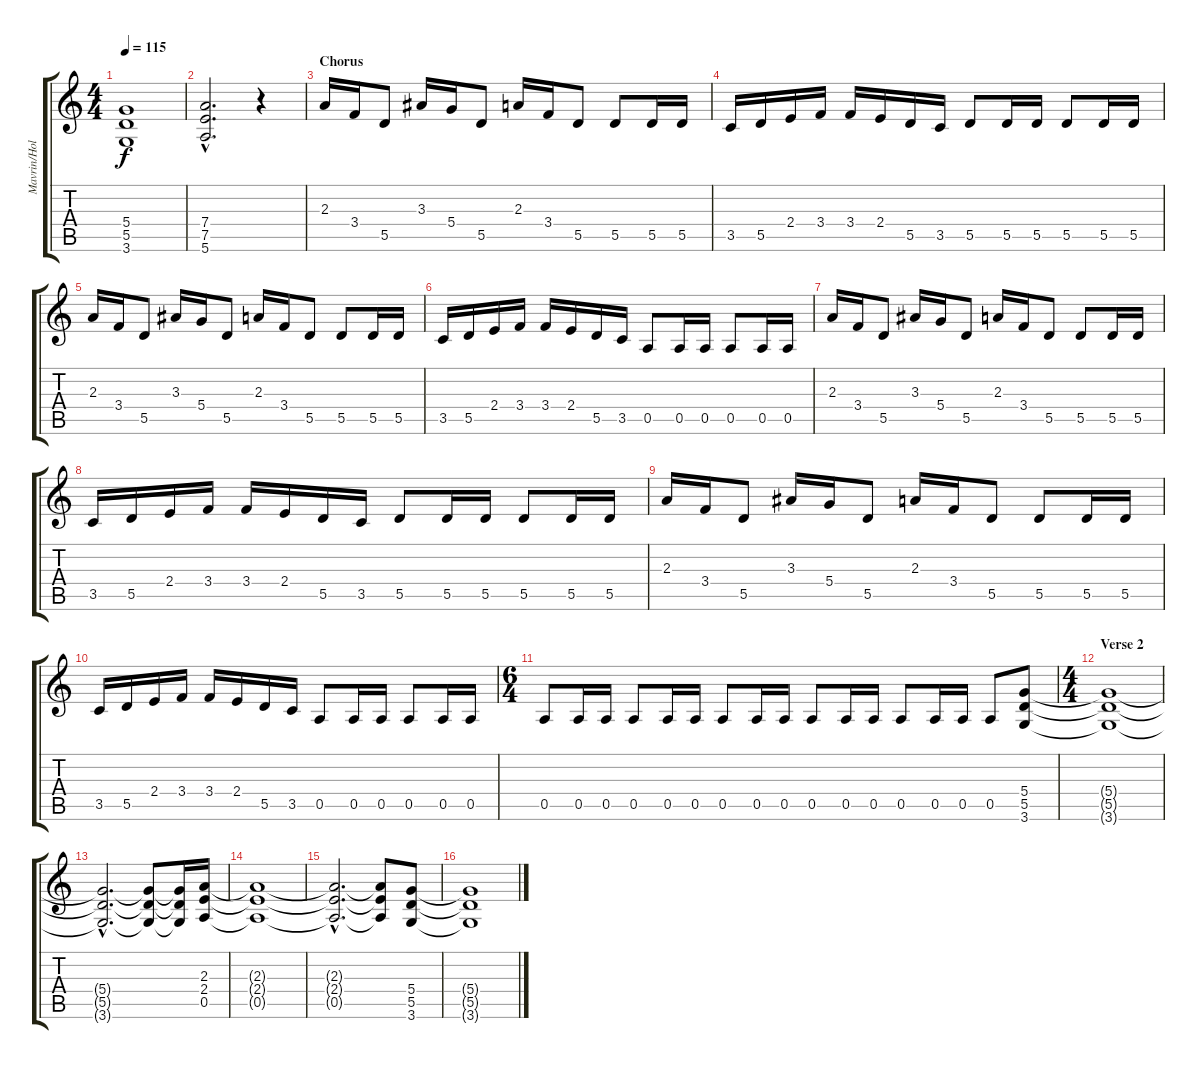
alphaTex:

\track ("Mavrin/Holstinin" "Mavrin/Hol") {instrument distortionguitar}
\staff {score tabs}
\tuning (E4 B3 G3 D3 A2 E2) {hide}
\ts (4 4)
\tempo 115
\clef g2
\ks c
(5.4 5.5 3.6).1{dy f} |
(7.4{hac} 7.5{hac} 5.6{hac}).2{d} r.4 |
\section ("" "Chorus")
2.3.16 3.4.16 5.5.8 3.3.16 5.4.16 5.5.8 2.3.16 3.4.16 5.5.8 5.5.8 5.5.16 5.5.16 |
3.5.16 5.5.16 2.4.16 3.4.16 3.4.16 2.4.16 5.5.16 3.5.16 5.5.8 5.5.16 5.5.16 5.5.8 5.5.16 5.5.16 |
2.3.16 3.4.16 5.5.8 3.3.16 5.4.16 5.5.8 2.3.16 3.4.16 5.5.8 5.5.8 5.5.16 5.5.16 |
3.5.16 5.5.16 2.4.16 3.4.16 3.4.16 2.4.16 5.5.16 3.5.16 0.5.8 0.5.16 0.5.16 0.5.8 0.5.16 0.5.16 |
2.3.16 3.4.16 5.5.8 3.3.16 5.4.16 5.5.8 2.3.16 3.4.16 5.5.8 5.5.8 5.5.16 5.5.16 |
3.5.16 5.5.16 2.4.16 3.4.16 3.4.16 2.4.16 5.5.16 3.5.16 5.5.8 5.5.16 5.5.16 5.5.8 5.5.16 5.5.16 |
2.3.16 3.4.16 5.5.8 3.3.16 5.4.16 5.5.8 2.3.16 3.4.16 5.5.8 5.5.8 5.5.16 5.5.16 |
3.5.16 5.5.16 2.4.16 3.4.16 3.4.16 2.4.16 5.5.16 3.5.16 0.5.8 0.5.16 0.5.16 0.5.8 0.5.16 0.5.16 |
\ts (6 4)
0.5.8 0.5.16 0.5.16 0.5.8 0.5.16 0.5.16 0.5.8 0.5.16 0.5.16 0.5.8 0.5.16 0.5.16 0.5.8 0.5.16 0.5.16 0.5.8 (5.4 5.5 3.6).8 |
\ts (4 4)
\section ("" "Verse 2")
(5.4{t} 5.5{t} 3.6{t}).1 |
(5.4{hac t} 5.5{hac t} 3.6{hac t}).2{d} (5.4{t} 5.5{t} 3.6{t}).8 (5.4{t} 5.5{t} 3.6{t}).16 (2.3 2.4 0.5).16 |
(2.3{t} 2.4{t} 0.5{t}).1 |
(2.3{hac t} 2.4{hac t} 0.5{hac t}).2{d} (2.3{t} 2.4{t} 0.5{t}).8 (5.4 5.5 3.6).8 |
(5.4{t} 5.5{t} 3.6{t}).1
